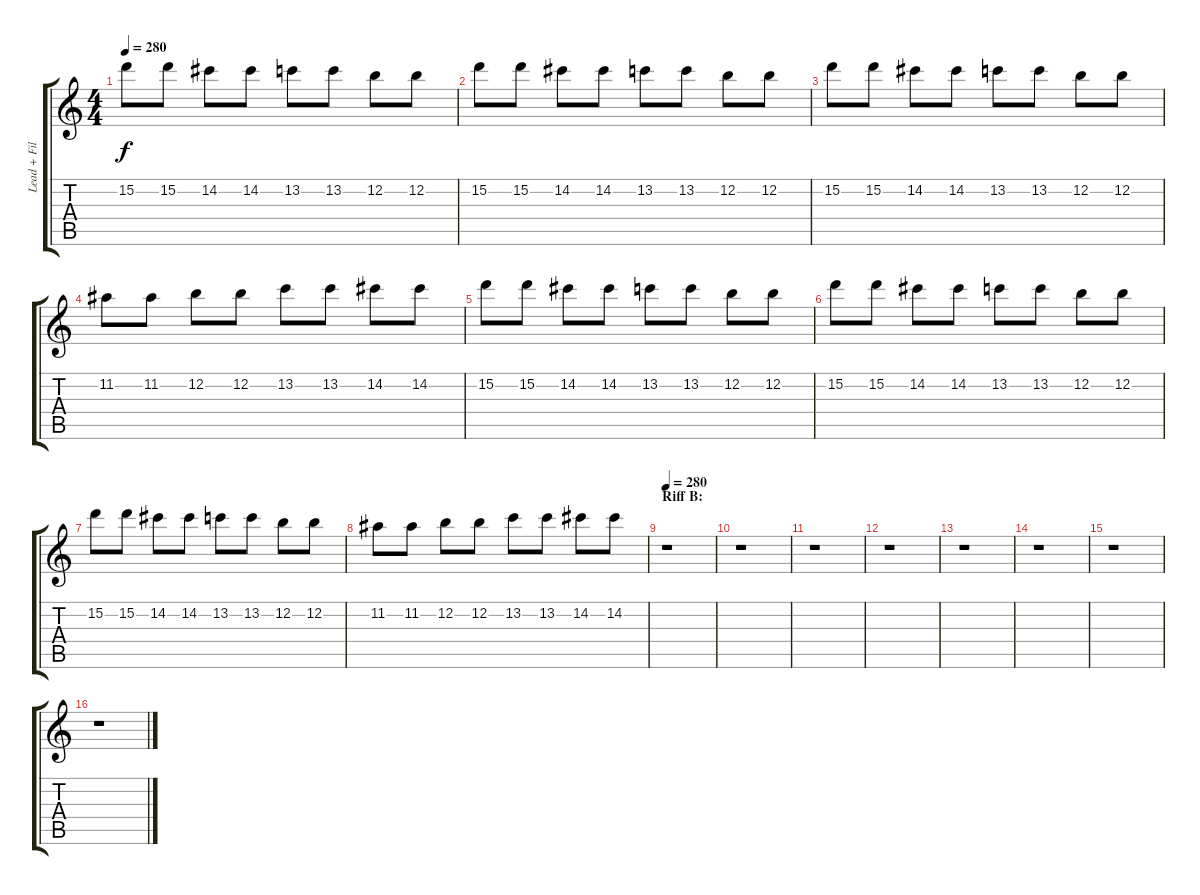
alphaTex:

\track ("Lead + Fills" "Lead + Fil") {instrument overdrivenguitar}
\staff {score tabs}
\tuning (E4 B3 G3 D3 A2 E2) {hide}
\ts (4 4)
\tempo 280
\clef g2
\ks c
15.2.8{dy f} 15.2.8 14.2.8 14.2.8 13.2.8 13.2.8 12.2.8 12.2.8 |
15.2.8 15.2.8 14.2.8 14.2.8 13.2.8 13.2.8 12.2.8 12.2.8 |
15.2.8 15.2.8 14.2.8 14.2.8 13.2.8 13.2.8 12.2.8 12.2.8 |
11.2.8 11.2.8 12.2.8 12.2.8 13.2.8 13.2.8 14.2.8 14.2.8 |
15.2.8 15.2.8 14.2.8 14.2.8 13.2.8 13.2.8 12.2.8 12.2.8 |
15.2.8 15.2.8 14.2.8 14.2.8 13.2.8 13.2.8 12.2.8 12.2.8 |
15.2.8 15.2.8 14.2.8 14.2.8 13.2.8 13.2.8 12.2.8 12.2.8 |
11.2.8 11.2.8 12.2.8 12.2.8 13.2.8 13.2.8 14.2.8 14.2.8 |
\section ("" "Riff B:")
\tempo 280
r.1 |
r.1 |
r.1 |
r.1 |
r.1 |
r.1 |
r.1 |
r.1
